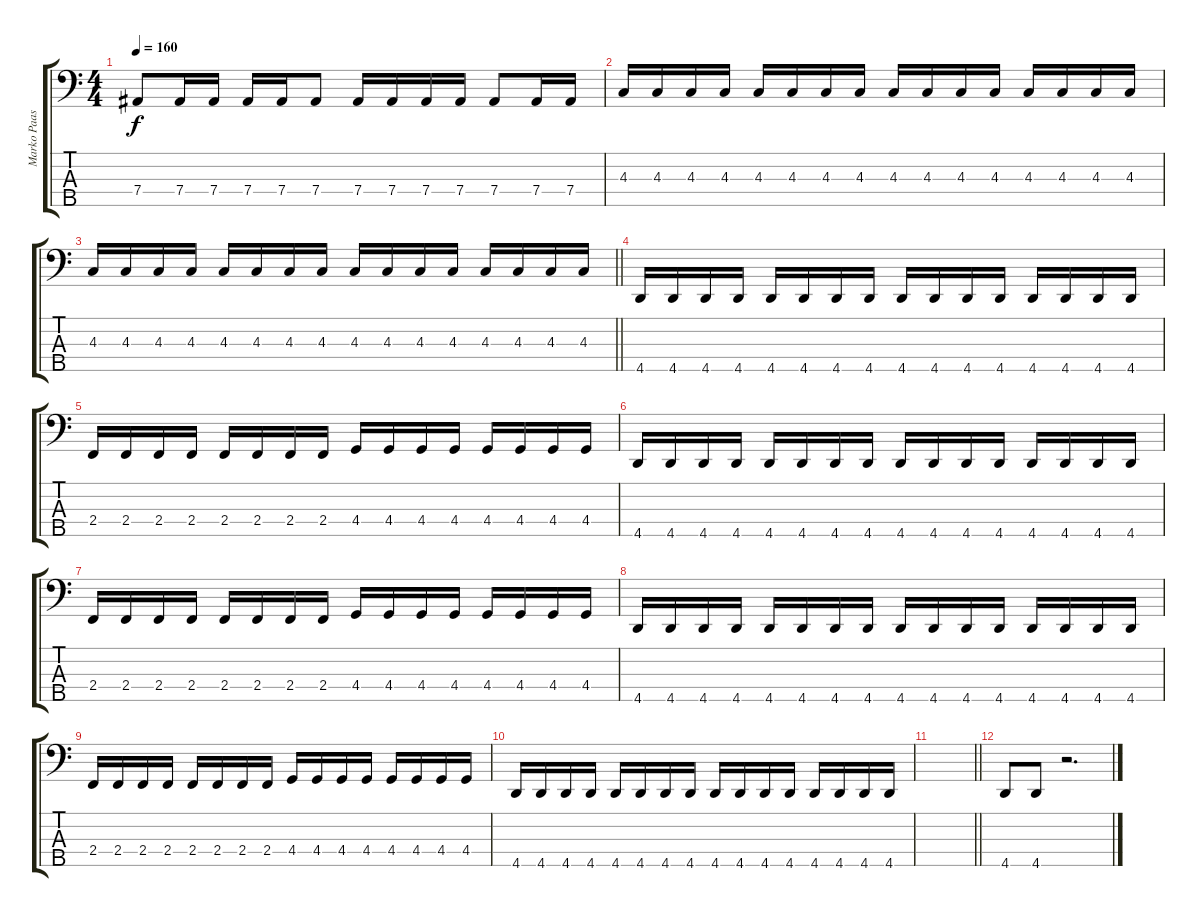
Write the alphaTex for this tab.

\track ("Marko Paasikoski" "Marko Paas") {instrument electricbasspick}
\staff {score tabs}
\tuning (Gb2 Db2 Ab1 Eb1 Bb0) {hide}
\ts (4 4)
\tempo 160
\clef f4
\ks c
7.4.8{dy f} 7.4.16 7.4.16 7.4.16 7.4.16 7.4.8 7.4.16 7.4.16 7.4.16 7.4.16 7.4.8 7.4.16 7.4.16 |
4.3.16 4.3.16 4.3.16 4.3.16 4.3.16 4.3.16 4.3.16 4.3.16 4.3.16 4.3.16 4.3.16 4.3.16 4.3.16 4.3.16 4.3.16 4.3.16 |
\barLineRight lightlight
4.3.16 4.3.16 4.3.16 4.3.16 4.3.16 4.3.16 4.3.16 4.3.16 4.3.16 4.3.16 4.3.16 4.3.16 4.3.16 4.3.16 4.3.16 4.3.16 |
4.5.16 4.5.16 4.5.16 4.5.16 4.5.16 4.5.16 4.5.16 4.5.16 4.5.16 4.5.16 4.5.16 4.5.16 4.5.16 4.5.16 4.5.16 4.5.16 |
2.4.16 2.4.16 2.4.16 2.4.16 2.4.16 2.4.16 2.4.16 2.4.16 4.4.16 4.4.16 4.4.16 4.4.16 4.4.16 4.4.16 4.4.16 4.4.16 |
4.5.16 4.5.16 4.5.16 4.5.16 4.5.16 4.5.16 4.5.16 4.5.16 4.5.16 4.5.16 4.5.16 4.5.16 4.5.16 4.5.16 4.5.16 4.5.16 |
2.4.16 2.4.16 2.4.16 2.4.16 2.4.16 2.4.16 2.4.16 2.4.16 4.4.16 4.4.16 4.4.16 4.4.16 4.4.16 4.4.16 4.4.16 4.4.16 |
4.5.16 4.5.16 4.5.16 4.5.16 4.5.16 4.5.16 4.5.16 4.5.16 4.5.16 4.5.16 4.5.16 4.5.16 4.5.16 4.5.16 4.5.16 4.5.16 |
2.4.16 2.4.16 2.4.16 2.4.16 2.4.16 2.4.16 2.4.16 2.4.16 4.4.16 4.4.16 4.4.16 4.4.16 4.4.16 4.4.16 4.4.16 4.4.16 |
4.5.16 4.5.16 4.5.16 4.5.16 4.5.16 4.5.16 4.5.16 4.5.16 4.5.16 4.5.16 4.5.16 4.5.16 4.5.16 4.5.16 4.5.16 4.5.16 |
\barLineRight lightlight
|
4.5.8 4.5.8 r.2{d}
